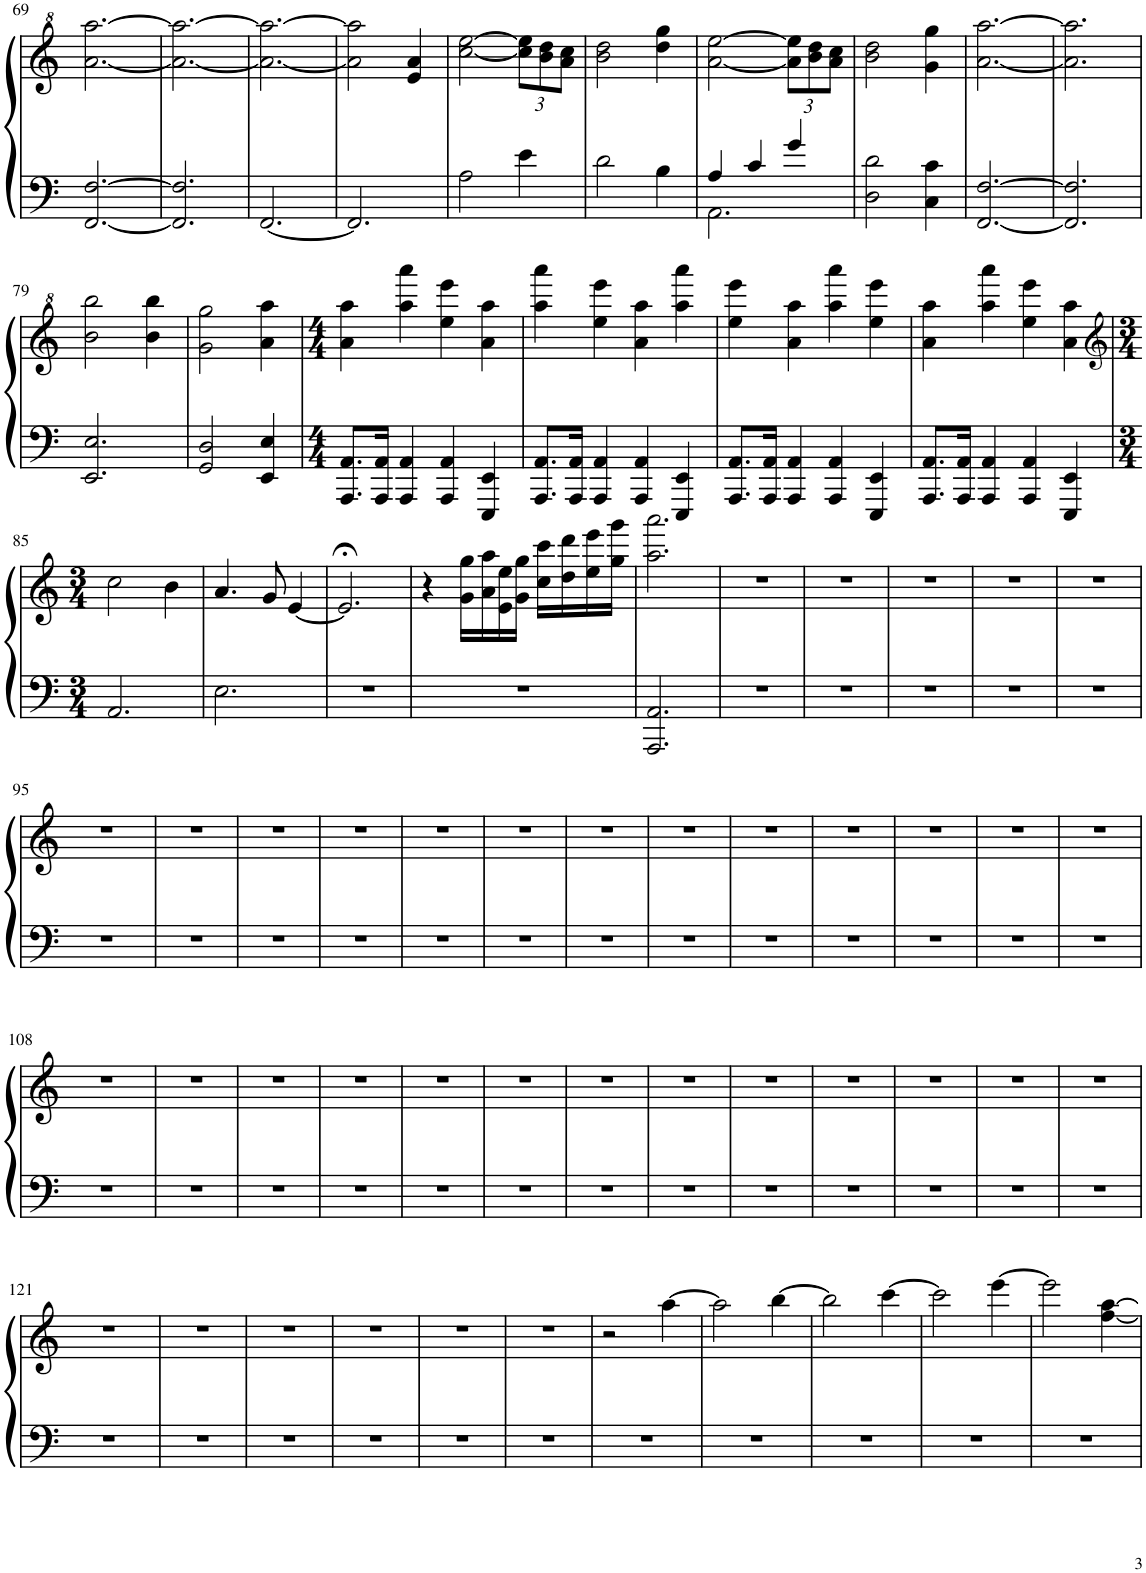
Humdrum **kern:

**kern	**kern
*part1	*part1
*staff2	*staff1
*I"Piano	*
*I'Pno.	*
!!LO:PB:g=z
*clefF4	*clefG^2
*k[]	*k[]
*M3/4	*M3/4
=69	=69
[2.FF/ [2.F/	[2.aa\ [2.aaa\
=70	=70
2.FF/] 2.F/]	2.aa\_ 2.aaa\_
=71	=71
[2.FF/	2.aa\_ 2.aaa\_
=72	=72
2.FF/]	2aa\] 2aaa\]
.	4ee/ 4aa/
=73	=73
2A\	[2ccc\ [2eee\
*	*Xbrackettup
4e\	12ccc\] 12eee\]L
.	12bb\ 12ddd\
.	12aa\ 12ccc\J
=74	=74
2d\	2bb\ 2ddd\
4B\	4ddd\ 4ggg\
=75	=75
*^	*
4A/	2.AA\	[2aa\ [2eee\
4c/	.	.
4g/	.	12aa\] 12eee\]L
.	.	12bb\ 12ddd\
.	.	12aa\ 12ccc\J
*v	*v	*
=76	=76
2D\ 2d\	2bb\ 2ddd\
4C\ 4c\	4gg\ 4ggg\
=77	=77
[2.FF/ [2.F/	[2.aa\ [2.aaa\
=78	=78
2.FF/] 2.F/]	2.aa\] 2.aaa\]
!!LO:LB:g=z
=79	=79
2.EE/ 2.E/	2bb\ 2bbb\
.	4bb\ 4bbb\
=80	=80
2GG/ 2D/	2gg\ 2ggg\
4EE/ 4E/	4aa\ 4aaa\
=81	=81
*M4/4	*M4/4
8.AAA/ 8.AA/L	4aa\ 4aaa\
16AAA/ 16AA/Jk	.
4AAA/ 4AA/	4aaa\ 4aaaa\
4AAA/ 4AA/	4eee\ 4eeee\
4EEE/ 4EE/	4aa\ 4aaa\
=82	=82
8.AAA/ 8.AA/L	4aaa\ 4aaaa\
16AAA/ 16AA/Jk	.
4AAA/ 4AA/	4eee\ 4eeee\
4AAA/ 4AA/	4aa\ 4aaa\
4EEE/ 4EE/	4aaa\ 4aaaa\
=83	=83
8.AAA/ 8.AA/L	4eee\ 4eeee\
16AAA/ 16AA/Jk	.
4AAA/ 4AA/	4aa\ 4aaa\
4AAA/ 4AA/	4aaa\ 4aaaa\
4EEE/ 4EE/	4eee\ 4eeee\
=84	=84
8.AAA/ 8.AA/L	4aa\ 4aaa\
16AAA/ 16AA/Jk	.
4AAA/ 4AA/	4aaa\ 4aaaa\
4AAA/ 4AA/	4eee\ 4eeee\
4EEE/ 4EE/	4aa\ 4aaa\
!!LO:LB:g=z
=85	=85
*	*clefG2
*M3/4	*M3/4
2.AA/	2cc\
.	4b\
=86	=86
2.E\	4.a/
.	8g/
.	[4e/
=87	=87
2.r	2.e;</]
=88	=88
2.r	4r
.	16g\ 16gg\LL
.	16a\ 16aa\
.	16e\ 16ee\
.	16g\ 16gg\JJ
.	16cc\ 16ccc\LL
.	16dd\ 16ddd\
.	16ee\ 16eee\
.	16gg\ 16ggg\JJ
=89	=89
2.AAA/ 2.AA/	2.aa\ 2.aaa\
=90	=90
2.r	2.r
=91	=91
2.r	2.r
=92	=92
2.r	2.r
=93	=93
2.r	2.r
=94	=94
2.r	2.r
!!LO:LB:g=z
=95	=95
2.r	2.r
=96	=96
2.r	2.r
=97	=97
2.r	2.r
=98	=98
2.r	2.r
=99	=99
2.r	2.r
=100	=100
2.r	2.r
=101	=101
2.r	2.r
=102	=102
2.r	2.r
=103	=103
2.r	2.r
=104	=104
2.r	2.r
=105	=105
2.r	2.r
=106	=106
2.r	2.r
=107	=107
2.r	2.r
!!LO:LB:g=z
=108	=108
2.r	2.r
=109	=109
2.r	2.r
=110	=110
2.r	2.r
=111	=111
2.r	2.r
=112	=112
2.r	2.r
=113	=113
2.r	2.r
=114	=114
2.r	2.r
=115	=115
2.r	2.r
=116	=116
2.r	2.r
=117	=117
2.r	2.r
=118	=118
2.r	2.r
=119	=119
2.r	2.r
=120	=120
2.r	2.r
!!LO:LB:g=z
=121	=121
2.r	2.r
=122	=122
2.r	2.r
=123	=123
2.r	2.r
=124	=124
2.r	2.r
=125	=125
2.r	2.r
=126	=126
2.r	2.r
=127	=127
2.r	2r
.	[4aa\
=128	=128
2.r	2aa\]
.	[4bb\
=129	=129
2.r	2bb\]
.	[4ccc\
=130	=130
2.r	2ccc\]
.	[4eee\
=131	=131
2.r	2eee\]
.	[4ff\ [4aa\
=	=
*-	*-
